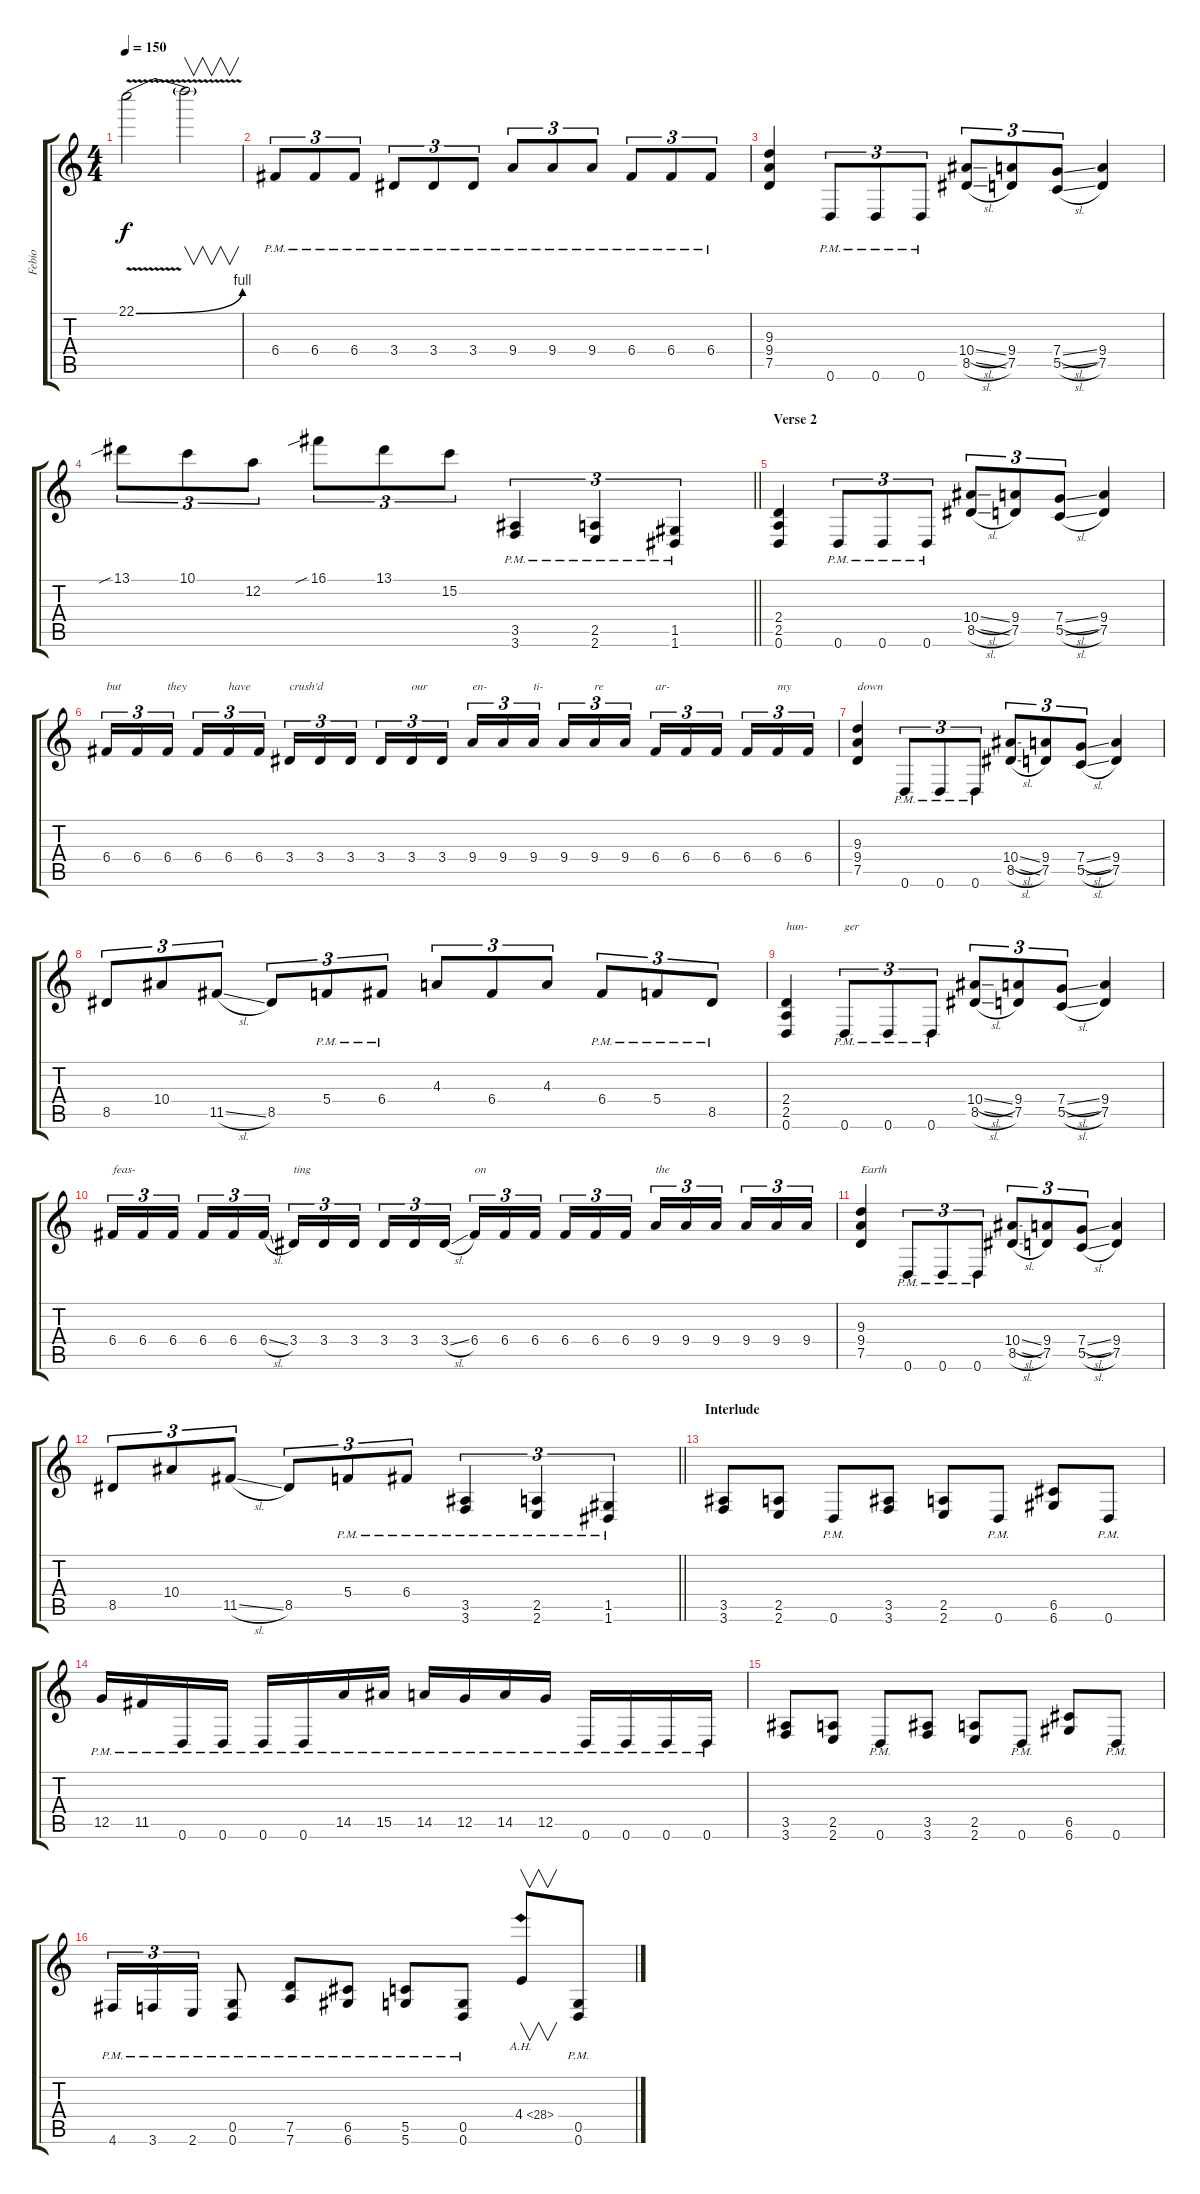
\track ("Febio" "Febio") {instrument distortionguitar}
\staff {score tabs}
\tuning (D4 A3 F3 C3 G2 D2) {hide}
\ts (4 4)
\tempo 150
\clef g2
\ks c
22.1{be (bend 0 0 60 4) v}.2{dy f} 22.1{t}.2{v} |
6.4{pm}.8{tu (3 2)} 6.4{pm}.8{tu (3 2)} 6.4{pm}.8{tu (3 2)} 3.4{pm}.8{tu (3 2)} 3.4{pm}.8{tu (3 2)} 3.4{pm}.8{tu (3 2)} 9.4{pm}.8{tu (3 2)} 9.4{pm}.8{tu (3 2)} 9.4{pm}.8{tu (3 2)} 6.4{pm}.8{tu (3 2)} 6.4{pm}.8{tu (3 2)} 6.4{pm}.8{tu (3 2)} |
(9.3 9.4 7.5).4 0.6{pm}.8{tu (3 2)} 0.6{pm}.8{tu (3 2)} 0.6{pm}.8{tu (3 2)} (10.4{sl} 8.5{sl}).8{tu (3 2)} (9.4 7.5).8{tu (3 2)} (7.4{sl} 5.5{sl}).8{tu (3 2)} (9.4 7.5).4 |
\barLineRight lightlight
13.1{sib}.8{tu (3 2)} 10.1.8{tu (3 2)} 12.2.8{tu (3 2)} 16.1{sib}.8{tu (3 2)} 13.1.8{tu (3 2)} 15.2.8{tu (3 2)} (3.5{pm} 3.6{pm}).4{tu (3 2)} (2.5{pm} 2.6{pm}).4{tu (3 2)} (1.5{pm} 1.6{pm}).4{tu (3 2)} |
\section ("" "Verse 2")
(2.4 2.5 0.6).4 0.6{pm}.8{tu (3 2)} 0.6{pm}.8{tu (3 2)} 0.6{pm}.8{tu (3 2)} (10.4{sl} 8.5{sl}).8{tu (3 2)} (9.4 7.5).8{tu (3 2)} (7.4{sl} 5.5{sl}).8{tu (3 2)} (9.4 7.5).4 |
6.4.16{tu (3 2) txt "but"} 6.4.16{tu (3 2)} 6.4.16{tu (3 2) txt "they" beam splitsecondary} 6.4.16{tu (3 2)} 6.4.16{tu (3 2) txt "have"} 6.4.16{tu (3 2)} 3.4.16{tu (3 2) txt "crush'd"} 3.4.16{tu (3 2)} 3.4.16{tu (3 2) beam splitsecondary} 3.4.16{tu (3 2)} 3.4.16{tu (3 2) txt "our"} 3.4.16{tu (3 2)} 9.4.16{tu (3 2) txt "en-"} 9.4.16{tu (3 2)} 9.4.16{tu (3 2) txt "ti-" beam splitsecondary} 9.4.16{tu (3 2)} 9.4.16{tu (3 2) txt "re"} 9.4.16{tu (3 2)} 6.4.16{tu (3 2) txt "ar-"} 6.4.16{tu (3 2)} 6.4.16{tu (3 2) beam splitsecondary} 6.4.16{tu (3 2)} 6.4.16{tu (3 2) txt "my"} 6.4.16{tu (3 2)} |
(9.3 9.4 7.5).4{txt "down"} 0.6{pm}.8{tu (3 2)} 0.6{pm}.8{tu (3 2)} 0.6{pm}.8{tu (3 2)} (10.4{sl} 8.5{sl}).8{tu (3 2)} (9.4 7.5).8{tu (3 2)} (7.4{sl} 5.5{sl}).8{tu (3 2)} (9.4 7.5).4 |
8.5.8{tu (3 2)} 10.4.8{tu (3 2)} 11.5{sl}.8{tu (3 2)} 8.5.8{tu (3 2)} 5.4{pm}.8{tu (3 2)} 6.4{pm}.8{tu (3 2)} 4.3.8{tu (3 2)} 6.4.8{tu (3 2)} 4.3.8{tu (3 2)} 6.4{pm}.8{tu (3 2)} 5.4{pm}.8{tu (3 2)} 8.5{pm}.8{tu (3 2)} |
(2.4 2.5 0.6).4{txt "hun-"} 0.6{pm}.8{tu (3 2) txt "ger"} 0.6{pm}.8{tu (3 2)} 0.6{pm}.8{tu (3 2)} (10.4{sl} 8.5{sl}).8{tu (3 2)} (9.4 7.5).8{tu (3 2)} (7.4{sl} 5.5{sl}).8{tu (3 2)} (9.4 7.5).4 |
6.4.16{tu (3 2) txt "feas-"} 6.4.16{tu (3 2)} 6.4.16{tu (3 2) beam splitsecondary} 6.4.16{tu (3 2)} 6.4.16{tu (3 2)} 6.4{sl}.16{tu (3 2)} 3.4.16{tu (3 2) txt "ting"} 3.4.16{tu (3 2)} 3.4.16{tu (3 2) beam splitsecondary} 3.4.16{tu (3 2)} 3.4.16{tu (3 2)} 3.4{sl}.16{tu (3 2)} 6.4.16{tu (3 2) txt "on"} 6.4.16{tu (3 2)} 6.4.16{tu (3 2) beam splitsecondary} 6.4.16{tu (3 2)} 6.4.16{tu (3 2)} 6.4.16{tu (3 2)} 9.4.16{tu (3 2) txt "the"} 9.4.16{tu (3 2)} 9.4.16{tu (3 2) beam splitsecondary} 9.4.16{tu (3 2)} 9.4.16{tu (3 2)} 9.4.16{tu (3 2)} |
(9.3 9.4 7.5).4{txt "Earth"} 0.6{pm}.8{tu (3 2)} 0.6{pm}.8{tu (3 2)} 0.6{pm}.8{tu (3 2)} (10.4{sl} 8.5{sl}).8{tu (3 2)} (9.4 7.5).8{tu (3 2)} (7.4{sl} 5.5{sl}).8{tu (3 2)} (9.4 7.5).4 |
\barLineRight lightlight
8.5.8{tu (3 2)} 10.4.8{tu (3 2)} 11.5{sl}.8{tu (3 2)} 8.5.8{tu (3 2)} 5.4{pm}.8{tu (3 2)} 6.4{pm}.8{tu (3 2)} (3.5{pm} 3.6{pm}).4{tu (3 2)} (2.5{pm} 2.6{pm}).4{tu (3 2)} (1.5{pm} 1.6{pm}).4{tu (3 2)} |
\section ("" "Interlude")
(3.5 3.6).8 (2.5 2.6).8 0.6{pm}.8 (3.5 3.6).8 (2.5 2.6).8 0.6{pm}.8 (6.5 6.6).8 0.6{pm}.8 |
12.5{pm}.16 11.5{pm}.16 0.6{pm}.16 0.6{pm}.16 0.6{pm}.16 0.6{pm}.16 14.5{pm}.16 15.5{pm}.16 14.5{pm}.16 12.5{pm}.16 14.5{pm}.16 12.5{pm}.16 0.6{pm}.16 0.6{pm}.16 0.6{pm}.16 0.6{pm}.16 |
(3.5 3.6).8 (2.5 2.6).8 0.6{pm}.8 (3.5 3.6).8 (2.5 2.6).8 0.6{pm}.8 (6.5 6.6).8 0.6{pm}.8 |
4.6{pm}.16{tu (3 2)} 3.6{pm}.16{tu (3 2)} 2.6{pm}.16{tu (3 2)} (0.5{pm} 0.6{pm}).8 (7.5{pm} 7.6{pm}).8 (6.5{pm} 6.6{pm}).8 (5.5{pm} 5.6{pm}).8 (0.5{pm} 0.6{pm}).8 4.4{ah 24}.8{v} (0.5{pm} 0.6{pm}).8
